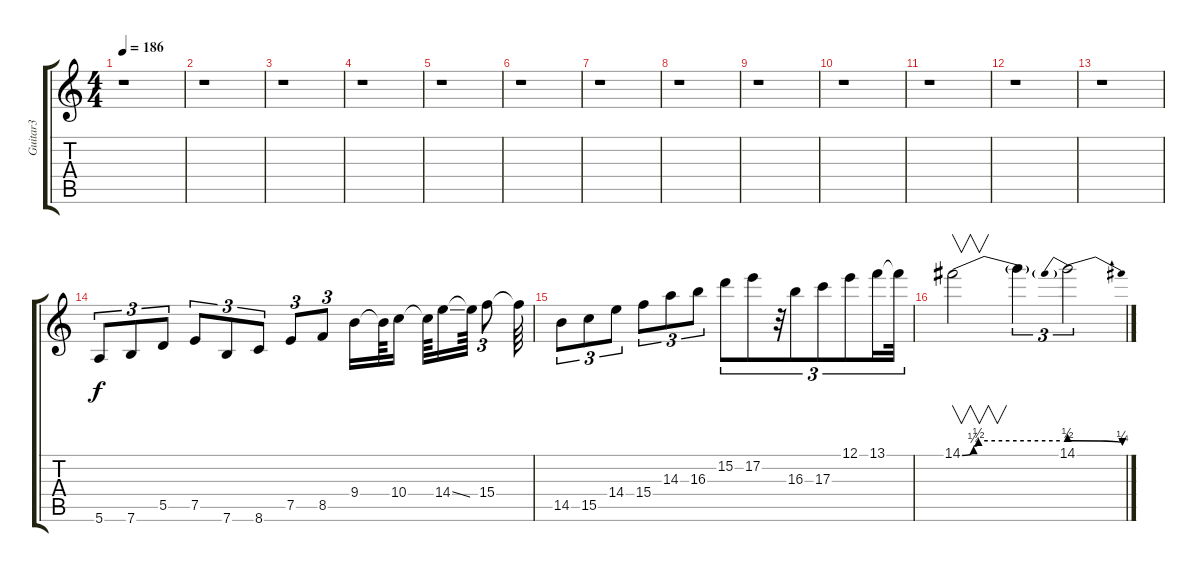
\track ("Guitar3" "Guitar3") {instrument distortionguitar}
\staff {score tabs}
\tuning (E4 B3 G3 D3 A2 E2) {hide}
\ts (4 4)
\tempo 186
\clef g2
\ks c
r.1{dy f} |
r.1 |
r.1 |
r.1 |
r.1 |
r.1 |
r.1 |
r.1 |
r.1 |
r.1 |
r.1 |
r.1 |
r.1 |
5.6.8{tu (3 2)} 7.6.8{tu (3 2)} 5.5.8{tu (3 2)} 7.5.8{tu (3 2)} 7.6.8{tu (3 2)} 8.6.8{tu (3 2)} 7.5.8{tu (3 2)} 8.5.8{tu (3 2)} 9.4.16 9.4{t}.64 10.4.16 10.4{t}.64 14.4{ss}.16 14.4{t}.64 15.4.8{tu (3 2)} 15.4{t}.64 |
14.5.8{tu (3 2)} 15.5.8{tu (3 2)} 14.4.8{tu (3 2)} 15.4.8{tu (3 2)} 14.3.8{tu (3 2)} 16.3.8{tu (3 2)} 15.2.8{tu (3 2)} 17.2.8{tu (3 2)} r.32{tu (3 2)} 16.3.8{tu (3 2)} 17.3.8{tu (3 2)} 12.1.8{tu (3 2)} 13.1.16{tu (3 2)} 13.1{t}.32{tu (3 2)} |
14.1{be (custom 0 0 7 1 10 2 60 2)}.2{v} 14.1{t}.4{tu (3 2)} 14.1{be (prebendrelease 0 2 60 1)}.2{tu (3 2)}
